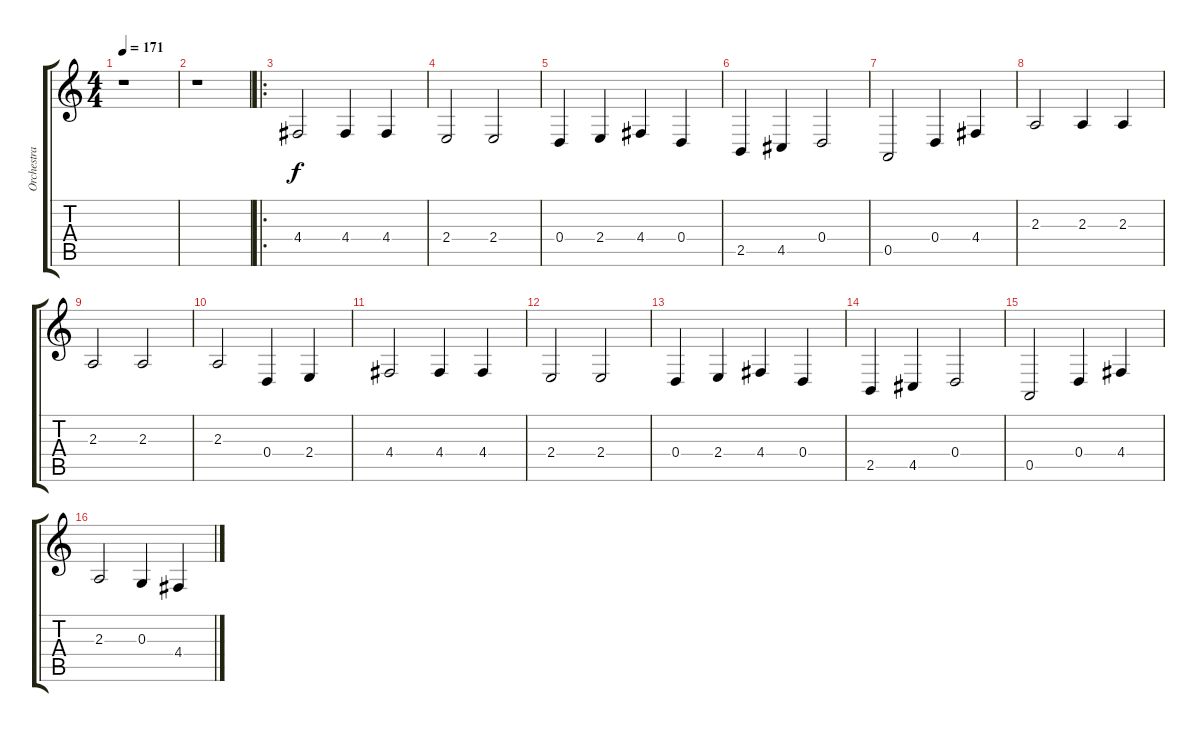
\track ("Orchestra II" "Orchestra ") {instrument stringensemble2}
\staff {score tabs}
\tuning (E4 B3 G3 D3 A2 E2) {hide}
\ts (4 4)
\tempo 171
\clef g2
\ks c
r.1{dy f instrument stringensemble2} |
r.1 |
\ro
4.4.2 4.4.4 4.4.4 |
2.4.2 2.4.2 |
0.4.4 2.4.4 4.4.4 0.4.4 |
2.5.4 4.5.4 0.4.2 |
0.5.2 0.4.4 4.4.4 |
2.3.2 2.3.4 2.3.4 |
2.3.2 2.3.2 |
2.3.2 0.4.4 2.4.4 |
4.4.2 4.4.4 4.4.4 |
2.4.2 2.4.2 |
0.4.4 2.4.4 4.4.4 0.4.4 |
2.5.4 4.5.4 0.4.2 |
0.5.2 0.4.4 4.4.4 |
2.3.2 0.3.4 4.4.4
